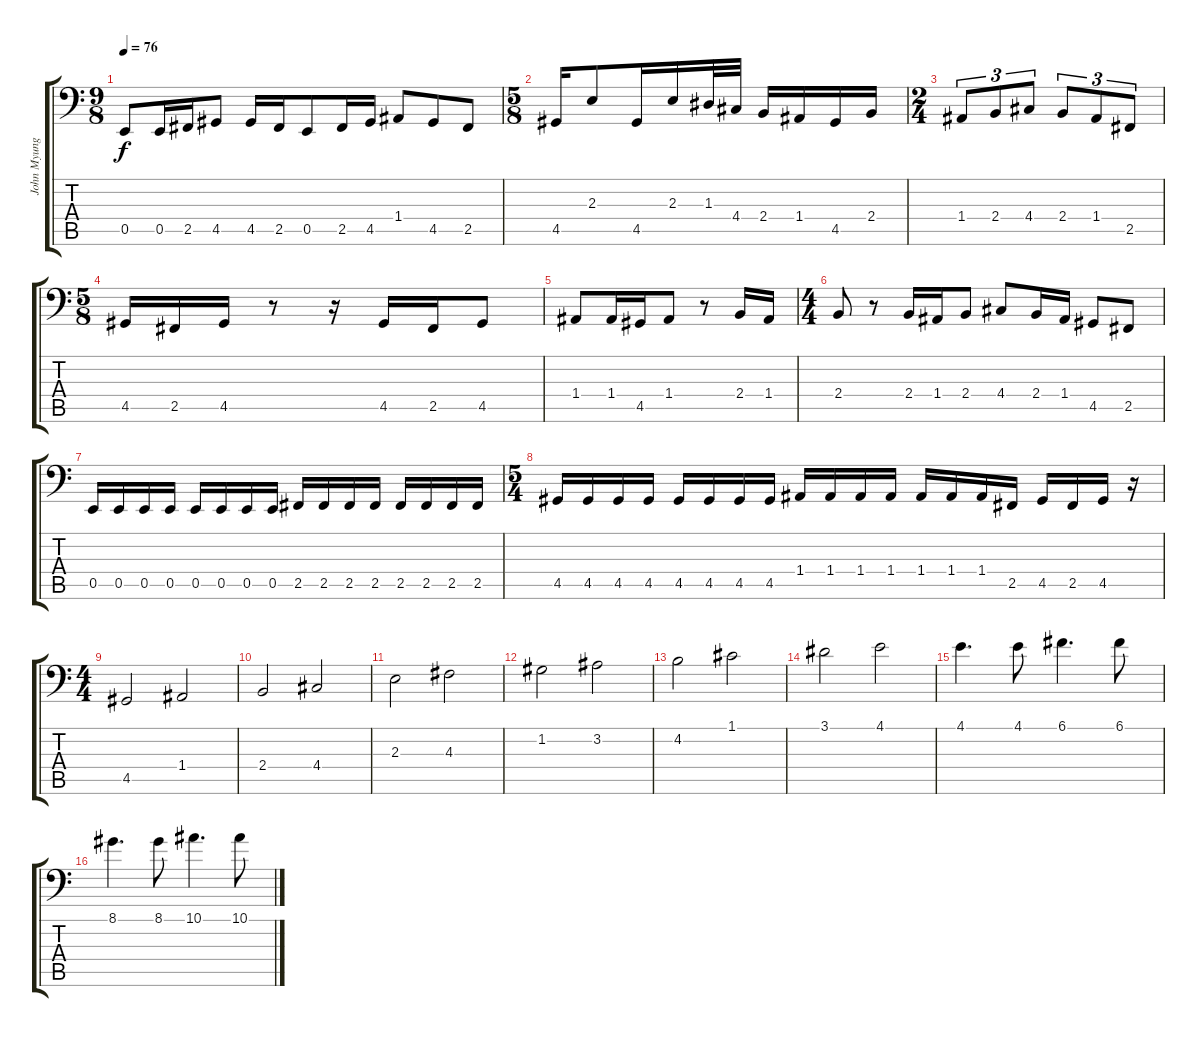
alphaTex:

\track ("John Myung (Bass)" "John Myung") {instrument electricbassfinger}
\staff {score tabs}
\tuning (C3 G2 D2 A1 E1 B0) {hide}
\ts (9 8)
\tempo 76
\clef f4
\ks c
0.5.8{dy f} 0.5.16 2.5.16 4.5.8 4.5.16 2.5.16 0.5.8 2.5.16 4.5.16 1.4.8 4.5.8 2.5.8 |
\ts (5 8)
4.5.16 2.3.8 4.5.16 2.3.16 1.3.32 4.4.32 2.4.16 1.4.16 4.5.16 2.4.16 |
\ts (2 4)
1.4.8{tu (3 2)} 2.4.8{tu (3 2)} 4.4.8{tu (3 2)} 2.4.8{tu (3 2)} 1.4.8{tu (3 2)} 2.5.8{tu (3 2)} |
\ts (5 8)
4.5.16 2.5.16 4.5.16 r.8 r.16 4.5.16 2.5.16 4.5.8 |
1.4.8 1.4.16 4.5.16 1.4.8 r.8 2.4.16 1.4.16 |
\ts (4 4)
2.4.8 r.8 2.4.16 1.4.16 2.4.8 4.4.8 2.4.16 1.4.16 4.5.8 2.5.8 |
0.5.16 0.5.16 0.5.16 0.5.16 0.5.16 0.5.16 0.5.16 0.5.16 2.5.16 2.5.16 2.5.16 2.5.16 2.5.16 2.5.16 2.5.16 2.5.16 |
\ts (5 4)
4.5.16 4.5.16 4.5.16 4.5.16 4.5.16 4.5.16 4.5.16 4.5.16 1.4.16 1.4.16 1.4.16 1.4.16 1.4.16 1.4.16 1.4.16 2.5.16 4.5.16 2.5.16 4.5.16 r.16 |
\ts (4 4)
4.5.2 1.4.2 |
2.4.2 4.4.2 |
2.3.2 4.3.2 |
1.2.2 3.2.2 |
4.2.2 1.1.2 |
3.1.2 4.1.2 |
4.1.4{d} 4.1.8 6.1.4{d} 6.1.8 |
8.1.4{d} 8.1.8 10.1.4{d} 10.1.8
